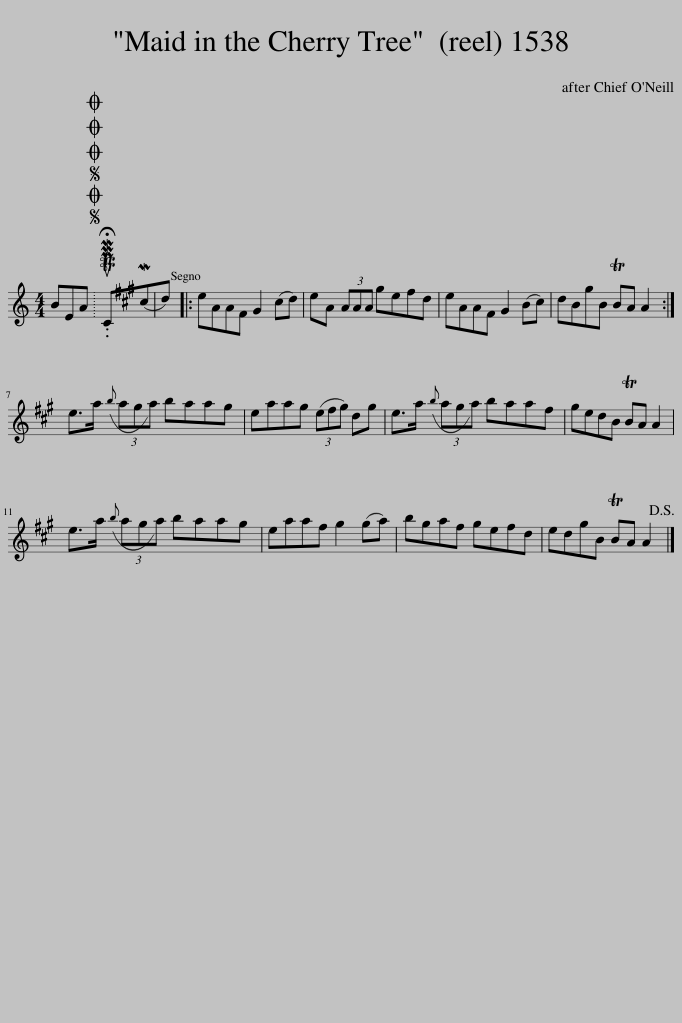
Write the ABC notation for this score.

X:1
L:1/8
M:4/4
I:linebreak $
K:C
V:1 treble
V:1
 BEA |SOSOOO .!fermata!PMTuC(M^cd) |: eAA^F ^G2 (^cd) | eA (3AAA ^ge^fd | eAA^F ^G2 (B^c) | %5
 dB^gB TBA A2 :|$ e>a({b} (3a^ga) baag | eaa^g (3(e^fg) dg | e>a({b} (3a^ga) baa^f | ^gedB TBA A2 |$ %10
 e>a({b} (3a^ga) baag | eaa^f ^g2 (ga) | b^ga^f gefd | ed^gB TBA A2!D.S.! |] %14
